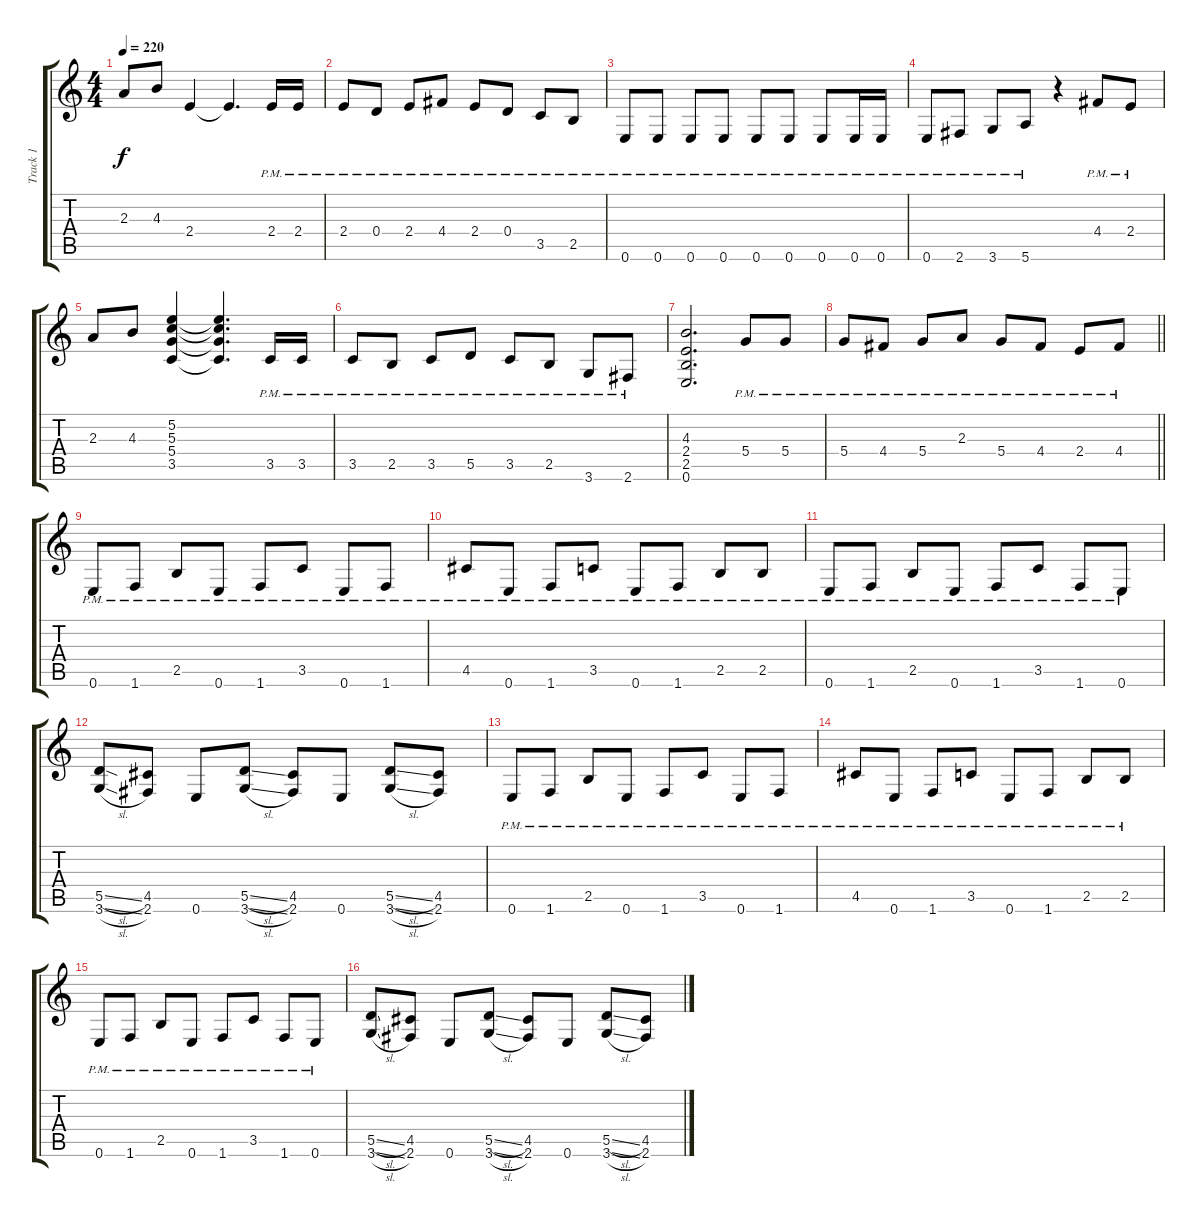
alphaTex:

\track ("Track 1" "Track 1") {instrument distortionguitar}
\staff {score tabs}
\tuning (E4 B3 G3 D3 A2 E2) {hide}
\ts (4 4)
\tempo 220
\clef g2
\ks c
2.3.8{dy f} 4.3.8 2.4.4 2.4{t}.4{d} 2.4{pm}.16 2.4{pm}.16 |
2.4{pm}.8 0.4{pm}.8 2.4{pm}.8 4.4{pm}.8 2.4{pm}.8 0.4{pm}.8 3.5{pm}.8 2.5{pm}.8 |
0.6{pm}.8 0.6{pm}.8 0.6{pm}.8 0.6{pm}.8 0.6{pm}.8 0.6{pm}.8 0.6{pm}.8 0.6{pm}.16 0.6{pm}.16 |
0.6{pm}.8 2.6{pm}.8 3.6{pm}.8 5.6{pm}.8 r.4 4.4{pm}.8 2.4{pm}.8 |
2.3.8 4.3.8 (5.2 5.3 5.4 3.5).4 (5.2{t} 5.3{t} 5.4{t} 3.5{t}).4{d} 3.5{pm}.16 3.5{pm}.16 |
3.5{pm}.8 2.5{pm}.8 3.5{pm}.8 5.5{pm}.8 3.5{pm}.8 2.5{pm}.8 3.6{pm}.8 2.6{pm}.8 |
(4.3 2.4 2.5 0.6).2{d} 5.4{pm}.8 5.4{pm}.8 |
\barLineRight lightlight
5.4{pm}.8 4.4{pm}.8 5.4{pm}.8 2.3{pm}.8 5.4{pm}.8 4.4{pm}.8 2.4{pm}.8 4.4{pm}.8 |
0.6{pm}.8 1.6{pm}.8 2.5{pm}.8 0.6{pm}.8 1.6{pm}.8 3.5{pm}.8 0.6{pm}.8 1.6{pm}.8 |
4.5{pm}.8 0.6{pm}.8 1.6{pm}.8 3.5{pm}.8 0.6{pm}.8 1.6{pm}.8 2.5{pm}.8 2.5{pm}.8 |
0.6{pm}.8 1.6{pm}.8 2.5{pm}.8 0.6{pm}.8 1.6{pm}.8 3.5{pm}.8 1.6{pm}.8 0.6{pm}.8 |
(5.5{sl} 3.6{sl}).8 (4.5 2.6).8 0.6.8 (5.5{sl} 3.6{sl}).8 (4.5 2.6).8 0.6.8 (5.5{sl} 3.6{sl}).8 (4.5 2.6).8 |
0.6{pm}.8 1.6{pm}.8 2.5{pm}.8 0.6{pm}.8 1.6{pm}.8 3.5{pm}.8 0.6{pm}.8 1.6{pm}.8 |
4.5{pm}.8 0.6{pm}.8 1.6{pm}.8 3.5{pm}.8 0.6{pm}.8 1.6{pm}.8 2.5{pm}.8 2.5{pm}.8 |
0.6{pm}.8 1.6{pm}.8 2.5{pm}.8 0.6{pm}.8 1.6{pm}.8 3.5{pm}.8 1.6{pm}.8 0.6{pm}.8 |
(5.5{sl} 3.6{sl}).8 (4.5 2.6).8 0.6.8 (5.5{sl} 3.6{sl}).8 (4.5 2.6).8 0.6.8 (5.5{sl} 3.6{sl}).8 (4.5 2.6).8
